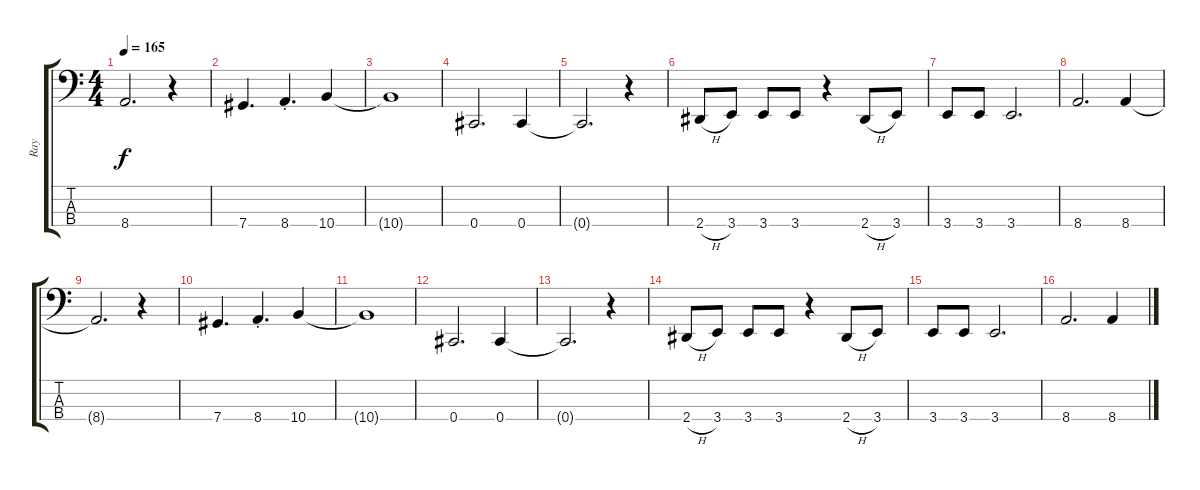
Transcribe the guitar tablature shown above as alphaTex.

\track ("Ray" "Ray") {instrument electricbasspick}
\staff {score tabs}
\tuning (Gb2 Db2 Ab1 Db1) {hide}
\ts (4 4)
\tempo 165
\clef f4
\ks c
8.4{t}.2{d dy f} r.4 |
7.4.4{d} 8.4{st}.4{d} 10.4.4 |
10.4{t}.1 |
0.4.2{d} 0.4.4 |
0.4{t}.2{d} r.4 |
2.4{h}.8 3.4.8 3.4.8 3.4.8 r.4 2.4{h}.8 3.4.8 |
3.4.8 3.4.8 3.4.2{d} |
8.4.2{d} 8.4.4 |
8.4{t}.2{d} r.4 |
7.4.4{d} 8.4{st}.4{d} 10.4.4 |
10.4{t}.1 |
0.4.2{d} 0.4.4 |
0.4{t}.2{d} r.4 |
2.4{h}.8 3.4.8 3.4.8 3.4.8 r.4 2.4{h}.8 3.4.8 |
3.4.8 3.4.8 3.4.2{d} |
8.4.2{d} 8.4.4
